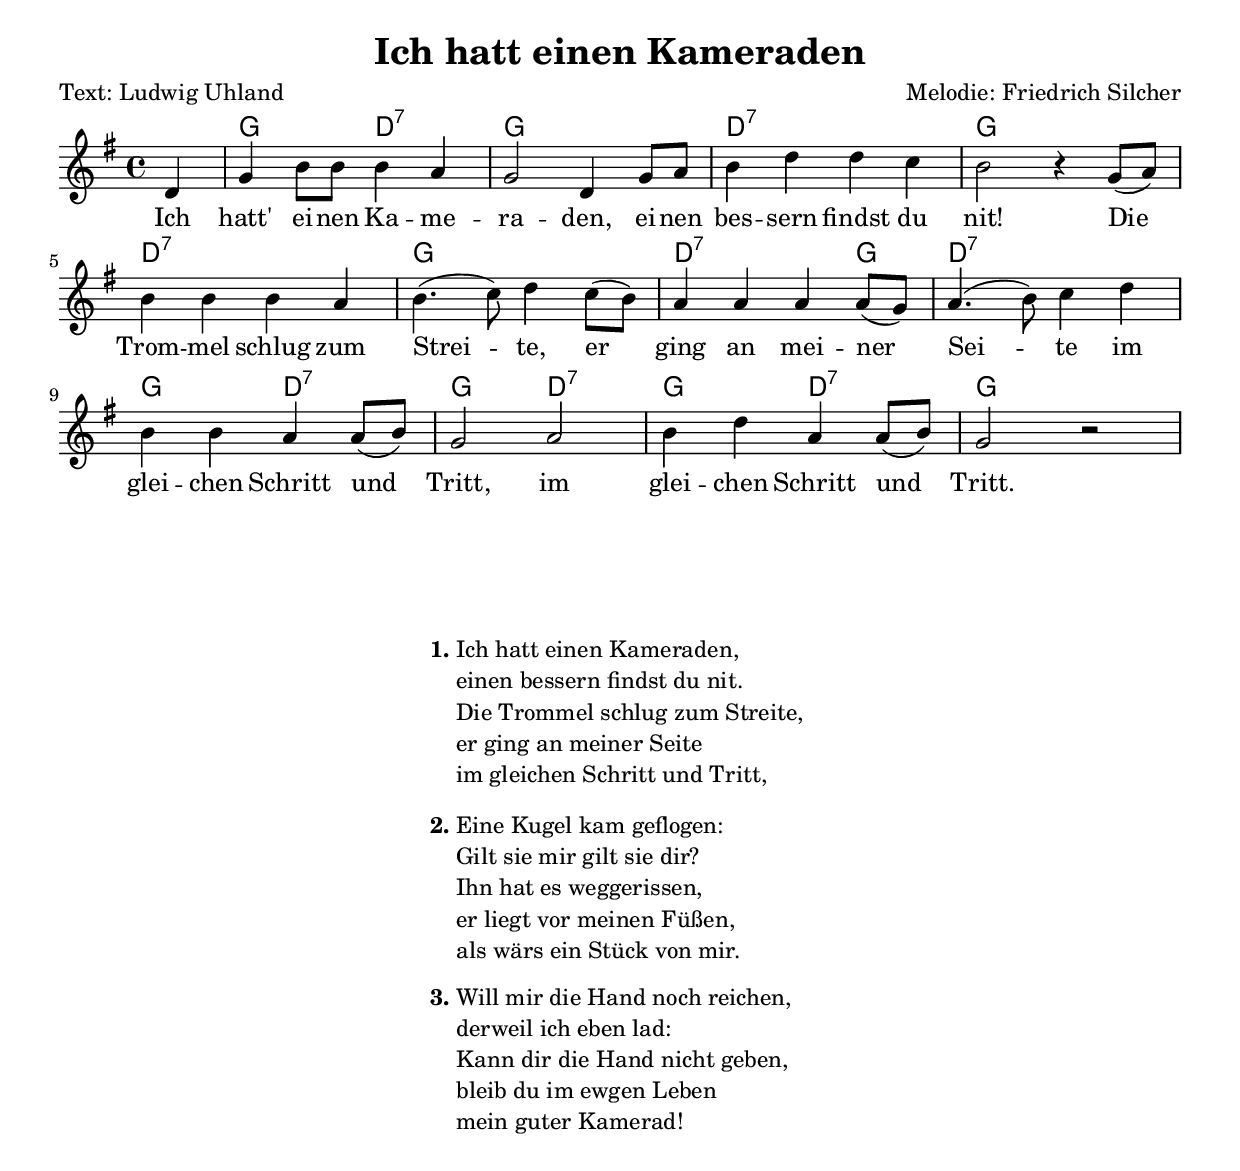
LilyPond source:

\version "2.18.2"
\header {
  title    = "Ich hatt einen Kameraden"
  poet     = "Text: Ludwig Uhland"
  composer = "Melodie: Friedrich Silcher"
}
\layout {indent = 0 }
akkorde = \chords {
  s4
  g2 d2:7
  g1 d1:7 g1
  d1:7
  g1 d2.:7 g4 d1:7
  g2 d2:7
  g2 d2:7
  g2 d2:7 g2
}
PartPOneVoiceOne =  \relative d' {
    \key g \major
    \partial 4 d4
    g4 b8 b8 b4 a4
    g2 d4 g8 a8
    b4 d4 d4 c4
    b2 r4 g8 ( [ a8 ) ] \break
    b4 b4 b4 a4
    b4. ( c8 ) d4 c8 ( [ b8 ) ]
    a4 a4 a4 a8 ( g8 )
    a4. ( b8 ) c4 d4 \break
    b4 b4 a4 a8 ( [ b8 ) ]
    g2 a2
    b4 d4 a4 a8 ( [ b8 ) ]
    g2 r2
    }

PartPOneVoiceOneLyricsOne =  \lyricmode { Ich "hatt'" ei -- nen Ka -- me --
    ra -- "den," ei -- nen bes -- sern findst du "nit!" Die Trom -- mel
    schlug zum Strei -- "te," er ging an mei -- ner Sei -- te im glei --
    chen Schritt und "Tritt," im glei -- chen Schritt und "Tritt." }

% The score definition
\score {
    <<
        \akkorde
        \new Staff <<
            \context Staff <<
                \context Voice = "PartPOneVoiceOne" { \PartPOneVoiceOne }
                \new Lyrics \lyricsto "PartPOneVoiceOne" \PartPOneVoiceOneLyricsOne
                >>
            >>
        >>
    \layout {}
    % To create MIDI output, uncomment the following line:
      \midi {}
    }

\markup {
  \vspace #5
  \fill-line {
    \hspace #0.1 % moves the column off the left margin;
     % can be removed if space on the page is tight
     \column {
      \line { \bold "1."
        \column {
"Ich hatt einen Kameraden,       "
"einen bessern findst du nit.    "
"Die Trommel schlug zum Streite, "
"er ging an meiner Seite         "
"im gleichen Schritt und Tritt,  "
        }
      }
      \combine \null \vspace #0.5 % adds vertical spacing between verses
      \line { \bold "2."
        \column {
"Eine Kugel kam geflogen:        "
"Gilt sie mir gilt sie dir?      "
"Ihn hat es weggerissen,         "
"er liegt vor meinen Füßen,    "
"als wärs ein Stück von mir.   "
        }
      }
      \combine \null \vspace #0.5 % adds vertical spacing between verses
      \line { \bold "3."
        \column {
"Will mir die Hand noch reichen, "
"derweil ich eben lad:           "
"Kann dir die Hand nicht geben,  "
"bleib du im ewgen Leben         "
"mein guter Kamerad!             "
        }
      }
    }
  \hspace #0.1 % gives some extra space on the right margin;
  % can be removed if page space is tight
  }
}
